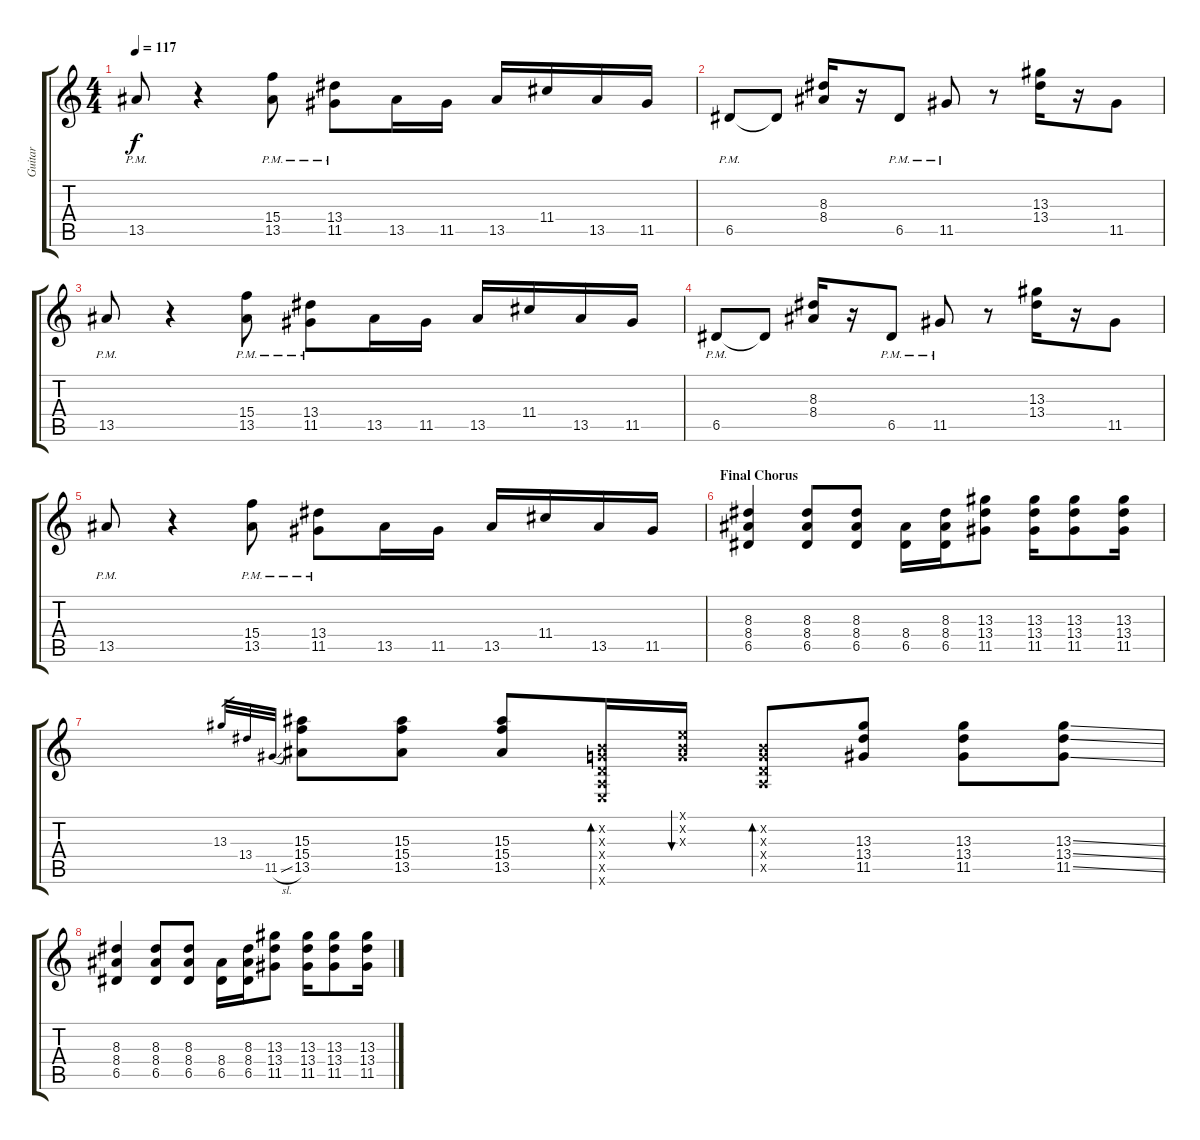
\track ("Guitar " "Guitar ") {instrument distortionguitar}
\staff {score tabs}
\tuning (E4 B3 G3 D3 A2 E2) {hide}
\ts (4 4)
\tempo 117
\clef g2
\ks c
13.5{pm}.8{dy f} r.4 (15.4{pm} 13.5{pm}).8 (13.4{pm} 11.5{pm}).8 13.5.16 11.5.16 13.5.16 11.4.16 13.5.16 11.5.16 |
6.5{pm}.8 6.5{t}.8 (8.3 8.4).16 r.16 6.5{pm}.8 11.5{pm}.8 r.8 (13.3 13.4).16 r.16 11.5.8 |
13.5{pm}.8 r.4 (15.4{pm} 13.5{pm}).8 (13.4{pm} 11.5{pm}).8 13.5.16 11.5.16 13.5.16 11.4.16 13.5.16 11.5.16 |
6.5{pm}.8 6.5{t}.8 (8.3 8.4).16 r.16 6.5{pm}.8 11.5{pm}.8 r.8 (13.3 13.4).16 r.16 11.5.8 |
13.5{pm}.8 r.4 (15.4{pm} 13.5{pm}).8 (13.4{pm} 11.5{pm}).8 13.5.16 11.5.16 13.5.16 11.4.16 13.5.16 11.5.16 |
\section ("" "Final Chorus")
(8.3 8.4 6.5).4 (8.3 8.4 6.5).8 (8.3 8.4 6.5).8 (8.4 6.5).16 (8.3 8.4 6.5).16 (13.3 13.4 11.5).8 (13.3 13.4 11.5).16 (13.3 13.4 11.5).8 (13.3 13.4 11.5).16 |
13.3.32{gr} 13.4.32{gr} 11.5{sl}.32{gr} (15.3 15.4 13.5).8 (15.3 15.4 13.5).8 (15.3 15.4 13.5).8 (0.2{x} 0.3{x} 0.4{x} 0.5{x} 0.6{x}).16{bd 60} (0.1{x} 0.2{x} 0.3{x}).16{bu 60} (0.2{x} 0.3{x} 0.4{x} 0.5{x}).8{bd 60} (13.3 13.4 11.5).8 (13.3 13.4 11.5).8 (13.3{ss} 13.4{ss} 11.5{ss}).8 |
(8.3 8.4 6.5).4 (8.3 8.4 6.5).8 (8.3 8.4 6.5).8 (8.4 6.5).16 (8.3 8.4 6.5).16 (13.3 13.4 11.5).8 (13.3 13.4 11.5).16 (13.3 13.4 11.5).8 (13.3 13.4 11.5).16
